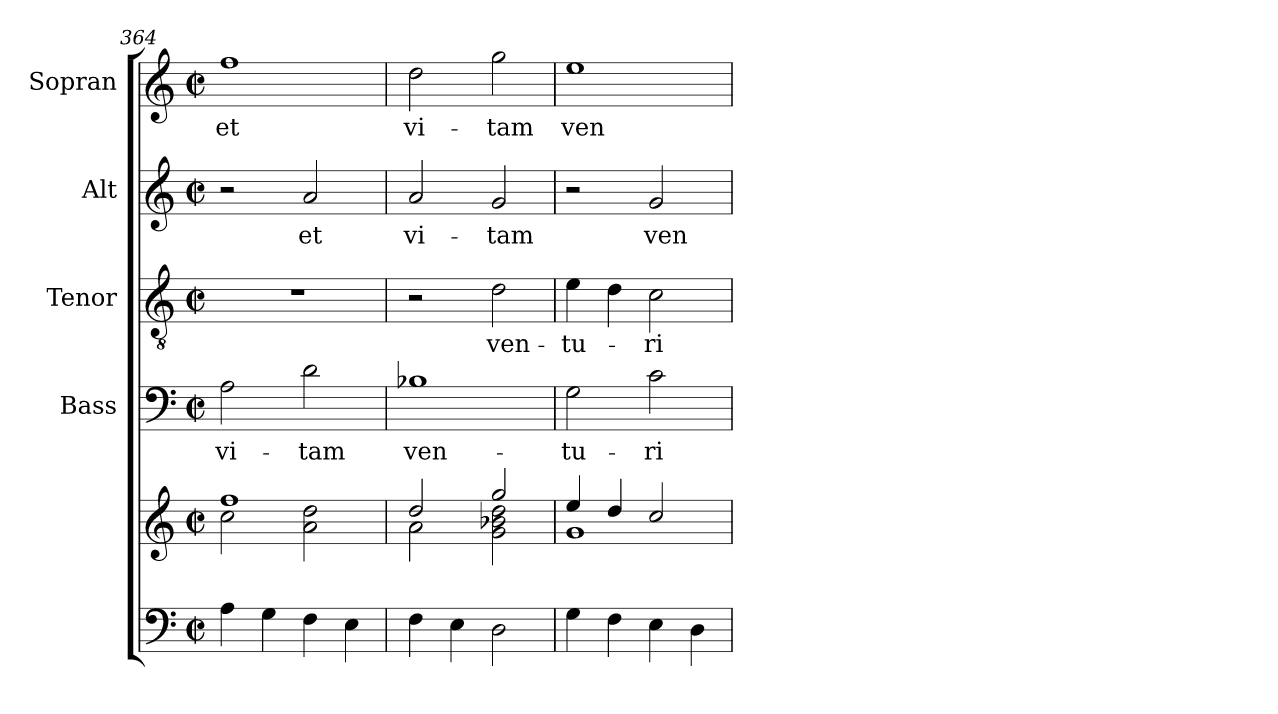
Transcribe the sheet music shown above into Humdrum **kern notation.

**kern	**kern	**kern	**text	**kern	**text	**kern	**text	**kern	**text
*part5	*part5	*part4	*part4	*part3	*part3	*part2	*part2	*part1	*part1
*staff6	*staff5	*staff4	*staff4	*staff3	*staff3	*staff2	*staff2	*staff1	*staff1
*	*	*I"Bass	*	*I"Tenor	*	*I"Alt	*	*I"Sopran	*
*	*	*I'B.	*	*I'T.	*	*I'A.	*	*I'S.	*
*clefF4	*clefG2	*clefF4	*	*clefGv2	*	*clefG2	*	*clefG2	*
*k[]	*k[]	*k[]	*	*k[]	*	*k[]	*	*k[]	*
*C:	*C:	*C:	*	*C:	*	*C:	*	*C:	*
*M2/2	*M2/2	*M2/2	*	*M2/2	*	*M2/2	*	*M2/2	*
*met(c|)	*met(c|)	*met(c|)	*	*met(c|)	*	*met(c|)	*	*met(c|)	*
=364	=364	=364	=364	=364	=364	=364	=364	=364	=364
*	*^	*	*	*	*	*	*	*	*
!	!	!	!	!LO:LY:b	!	!	!	!	!	!LO:LY:b
4A\	1ff	2cc\	2A\	vi-	1r	.	2r	.	1ff	et
4G\	.	.	.	.	.	.	.	.	.	.
!	!	!	!	!LO:LY:b	!	!	!	!LO:LY:b	!	!
4F\	.	2a\ 2dd\	2d\	-tam	.	.	2a/	et	.	.
4E\	.	.	.	.	.	.	.	.	.	.
=365	=365	=365	=365	=365	=365	=365	=365	=365	=365	=365
!	!	!	!	!LO:LY:b	!	!	!	!LO:LY:b	!	!LO:LY:b
4F\	2dd/	2a\	1B-X	ven-	2r	.	2a/	vi-	2dd\	vi-
4E\	.	.	.	.	.	.	.	.	.	.
!	!	!	!	!	!	!LO:LY:b	!	!LO:LY:b	!	!LO:LY:b
2D\	2gg/	2g\ 2b-X\ 2dd\	.	.	2d\	ven-	2g/	-tam	2gg\	-tam
=366	=366	=366	=366	=366	=366	=366	=366	=366	=366	=366
!	!	!	!	!LO:LY:b	!	!LO:LY:b	!	!	!	!LO:LY:b
4G\	4ee/	1g	2G\	-tu-	4e\	-tu-	2r	.	1ee	ven-
4F\	4dd/	.	.	.	4d\	.	.	.	.	.
!	!	!	!	!LO:LY:b	!	!LO:LY:b	!	!LO:LY:b	!	!
4E\	2cc/	.	2c\	-ri	2c\	-ri	2g/	ven-	.	.
4D\	.	.	.	.	.	.	.	.	.	.
*	*v	*v	*	*	*	*	*	*	*	*
=	=	=	=	=	=	=	=	=	=
*-	*-	*-	*-	*-	*-	*-	*-	*-	*-
